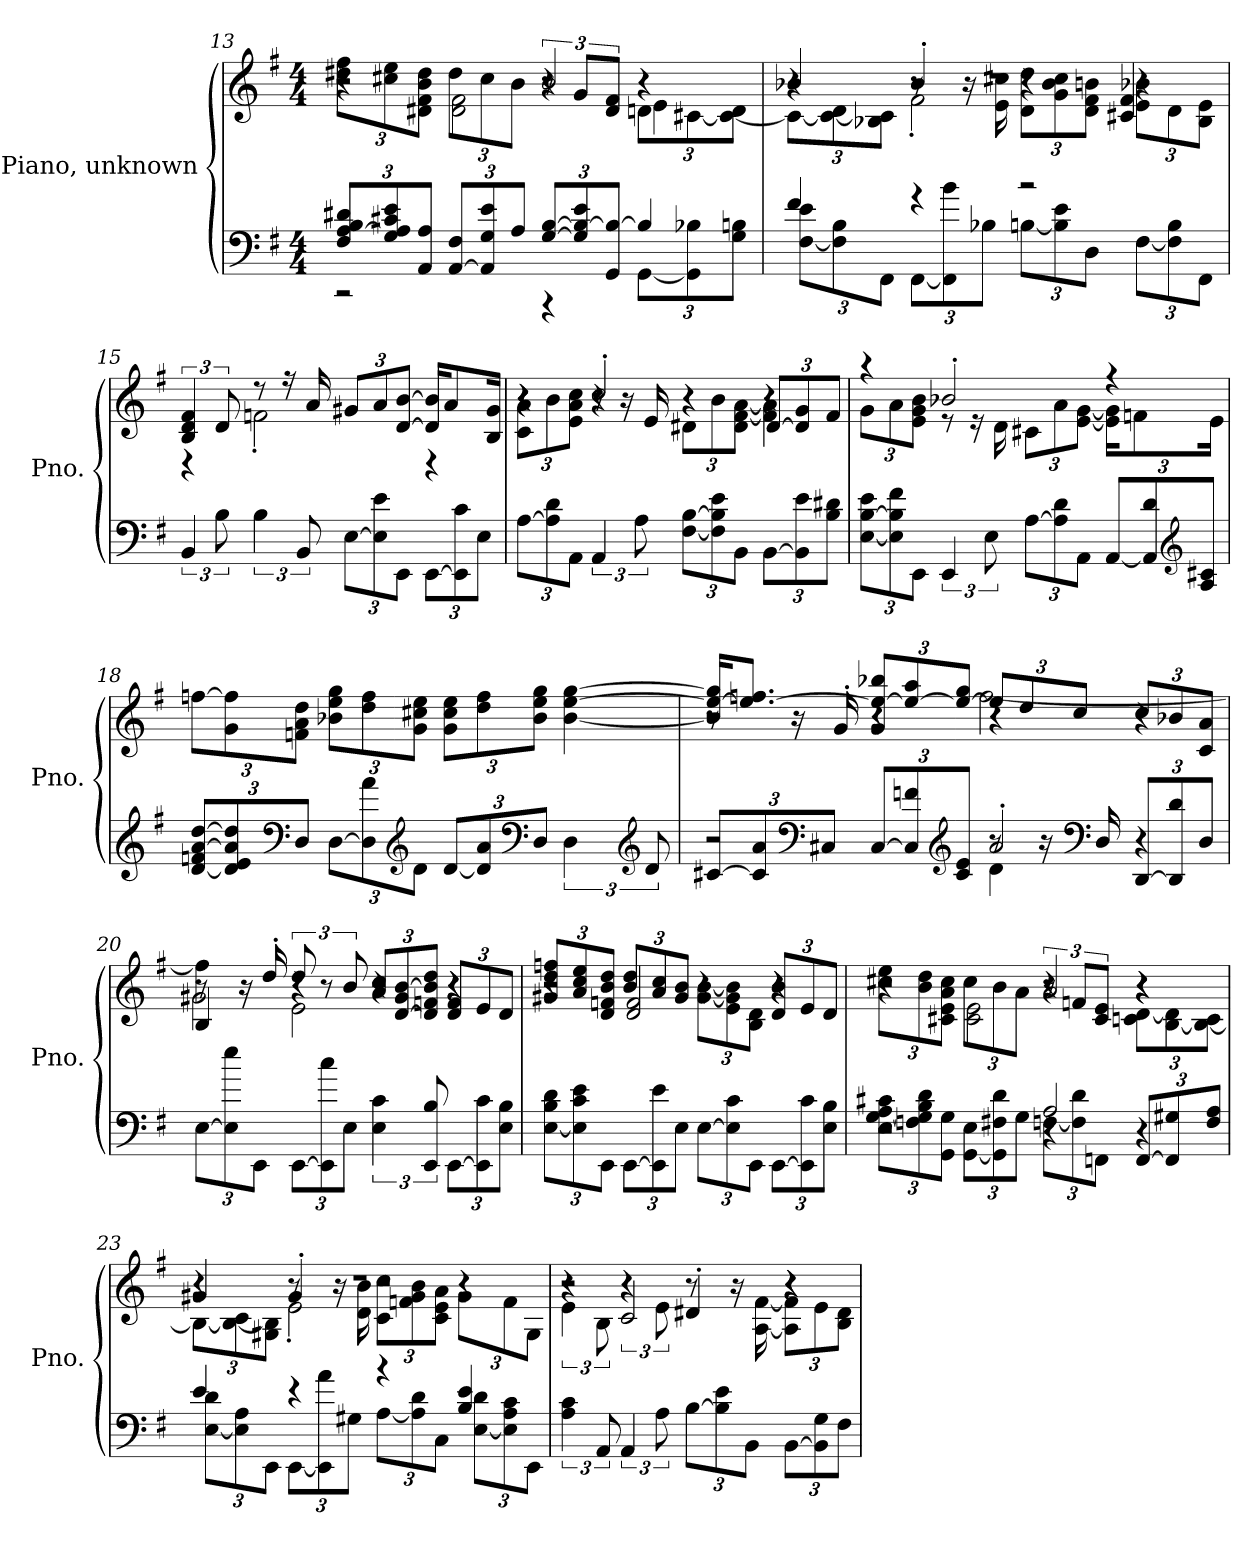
**kern	**kern
*part1	*part1
*staff2	*staff1
*I"Piano, unknown	*
*I'Pno.	*
!!LO:PB:g=z
*clefF4	*clefG2
*k[f#]	*k[f#]
*M4/4	*M4/4
=13	=13
*	*^
*Xbrackettup	*	*Xbrackettup
*^	*^	*^
12F#/ [12A/ 12B/ 12d#X/L	2r	2r	12dd#X\ 12ff#\L	2r	4r
12G/ 12A/] 12c#X/ 12e/	.	.	12cc#X\ 12ee\	.	.
12AA/ 12A/J	.	.	12d#X\ 12f#\ 12b\ 12dd#\J	.	.
[12AA/ 12F#/L	.	.	12dd#\L	.	2d#\ 2f#\
12AA/] 12G/ 12e/	.	.	12cc#\	.	.
12A/J	.	.	12b\J	.	.
*	*	*	*	*brackettup	*
[12G/ [12B/L	4r	2b/	4r	12r	.
12G/] 12B/_ 12e/	.	.	.	12g/L	.
12GG/ 12B/_J	.	.	.	12d#/ 12f#/J	.
*	*	*	*Xbrackettup	*	*
4B/]	[12GG\L	.	12dn\L	4r	4e\
.	12GG\] 12B-X\	.	[12c#X\	.	.
.	12G\ 12Bn\J	.	12c#\_ 12d\J	.	.
=14	=14	=14	=14	=14	=14
4f#/	[12F#\ 12e\L	1r	12c#\L_	4b-X/	4r
.	12F#\] 12B\	.	12c#\_ 12d\	.	.
.	12FF#\J	.	12B-X\ 12c#\]J	.	.
4r	[12FF#\L	.	8r	4b-'/	2f#'\
.	12FF#\] 12b\	.	.	.	.
.	.	.	16r	.	.
.	12B-X\J	.	.	.	.
.	.	.	16e\ 16cc#X\	.	.
2r	[12Bn\L	.	12d\ 12dd\L	4r	.
.	12B\] 12e\	.	12g\ 12b-\ 12cc#\	.	.
.	12D\J	.	12d\ 12f#\ 12bn\J	.	.
.	[12F#\L	.	12e\ 12b-X\L	4c#X/ 4f#/	4r
.	12F#\] 12B\	.	12d\	.	.
.	12FF#\J	.	12B-\ 12e\J	.	.
*v	*v	*	*	*	*
*	*v	*v	*v	*v
!!LO:LB:g=z
=15	=15
*brackettup	*brackettup
*	*^
6BB/	6B/ 6d/ 6f#/	4r
12B\	12d/	.
6B\	8r	2fn'\
.	16r	.
12BB/	.	.
.	16a/	.
*Xbrackettup	*Xbrackettup	*
[12E\L	12g#X/L	.
12E\] 12e\	12a/	.
12EE\J	[12d/ [12b/J	.
[12EE\L	16d/] 16b/]KL	4r
.	8a/	.
12EE\] 12c\	.	.
12E\J	.	.
.	16B/ 16g#/Jk	.
=16	=16	=16
*	*	*^
[12A\L	4r	12c\ 12a\L	4r
12A\] 12d\	.	12b\	.
12AA\J	.	12e\ 12a\ 12cc\J	.
*brackettup	*	*	*
6AA/	2cc'/	4r	8r
.	.	.	16r
12A\	.	.	.
.	.	.	16e/
*Xbrackettup	*	*	*
[12F#\ [12B\L	.	12d#X\L	4r
12F#\] 12B\] 12e\	.	12b\	.
12BB\J	.	12d#\ [12f#\ [12a\J	.
[12BB\L	4r	4f#\] 4a\]	[12d#/L
12BB\] 12e\	.	.	12d#/] 12g/
12B\ 12d#X\J	.	.	12f#/J
*	*	*v	*v
!!LO:LB:g=z
=17	=17	=17
[12E\ [12B\ 12e\L	4r	12g\L
12E\] 12B\] 12f#\	.	12a\
12EE\J	.	12e\ 12g\ 12b\J
*brackettup	*	*
6EE/	2b-X'/	8r
.	.	16r
12E\	.	.
.	.	16d\
*Xbrackettup	*	*
[12A\L	.	12c#X\L
12A\] 12d\	.	12a\
12AA\J	.	[12e\ [12g\J
[12AA/L	4r	16e\] 16g\]KL
.	.	8fn\
12AA/] 12d/	.	.
*clefG2	*	*
12A/ 12c#X/J	.	.
.	.	16e\Jk
*	*v	*v
=18	=18
[12d/ 12fn/ [12a/ [12dd/L	[12ffn\L
12d/] 12e/ 12a/] 12dd/]	12g\ 12ff\]
*clefF4	*
12D/J	12fn\ 12a\ 12dd\J
[12D\L	12b-X\ 12ee\ 12gg\L
12D\] 12a\	12dd\ 12ff\
*clefG2	*
12d\J	12g\ 12cc#X\ 12ee\J
[12d/L	12g\ 12cc#\ 12ee\L
12d/] 12a/	12dd\ 12ff\
*clefF4	*
12D/J	12b-\ 12ee\ 12gg\J
*brackettup	*
6D\	[4b-\ [4ee\ [4gg\
*clefG2	*
12d/	.
!!LO:LB:g=z
=19	=19
*^	*
*	*^	*
*	*	*Xbrackettup	*
*	*	*	*^
*	*	*	*	*^
2r	2r	[12c#X/L	16b-/] 16ee/_ 16gg/]KL	2r	8r
.	.	.	8.ee/_ 8.ffn/J	.	.
.	.	12c#/] 12a/	.	.	.
.	.	.	.	.	16r
*clefF4	*	*	*	*	*
.	.	12C#X/J	.	.	.
.	.	.	.	.	16g'/
.	.	[12C#/L	12g/ 12ee/_ 12bb-X/L	.	4r
.	.	12C#/] 12fn/	12ee/_ 12aa/	.	.
*clefG2	*	*	*	*	*
.	.	12c#/ 12e/J	12ee/_ 12gg/J	.	.
2a'/	4d\	8r	12ee/L]	[2ff\	4r
.	.	.	12dd/	.	.
.	.	16r	.	.	.
.	.	.	12cc/J	.	.
*clefF4	*	*	*	*	*
.	.	16D/	.	.	.
.	4r	[12DD/L	4r	.	12cc/L
.	.	12DD/] 12d/	.	.	12b-X/
.	.	12D/J	.	.	12c/ 12a/J
*v	*v	*v	*	*	*
=20	=20	=20	=20
*	*	*	*^
[12E\L	8r	4ff\]	4B/	2g#X\
12E\] 12ee\	.	.	.	.
.	16r	.	.	.
12EE\J	.	.	.	.
.	16dd'/	.	.	.
*	*brackettup	*	*	*
[12EE\L	12dd/	2e\	4r	.
12EE\] 12cc\	12r	.	.	.
12E\J	12b/	.	.	.
*brackettup	*	*	*Xbrackettup	*
6E\ 6c\	4r	.	12a/ 12cc/L	2r
.	.	.	[12d/ 12g#/ [12b/	.
12EE/ 12B/	.	.	12d/] 12fn/ 12b/] 12dd/J	.
*Xbrackettup	*	*	*	*
[12EE\L	12d/ 12f/L	4r	4r	.
12EE\] 12c\	12e/	.	.	.
12E\ 12B\J	12d/J	.	.	.
*	*	*	*v	*v
!!LO:LB:g=z
=21	=21	=21	=21
[12E\ 12B\ 12d\L	12g#X/ 12dd/ 12ffn/L	2r	4r
12E\] 12c\ 12e\	12a/ 12cc/ 12ee/	.	.
12EE\J	12d/ 12fn/ 12b/ 12dd/J	.	.
[12EE\L	12b/ 12dd/L	.	2d/ 2f/
12EE\] 12e\	12a/ 12cc/	.	.
12E\J	12g#/ 12b/J	.	.
[12E\L	4r	[12g#\ [12b\L	.
12E\] 12c\	.	12e\ 12g#\] 12b\]	.
12EE\J	.	12B\ 12d\J	.
[12EE\L	12d/ 12b/L	4r	4r
12EE\] 12c\	12e/	.	.
12E\ 12B\J	12d/J	.	.
=22	=22	=22	=22
*^	*	*	*^
*	*^	*	*	*	*
2r	12E\ [12G\ 12A\ 12c#X\L	2r	2r	12cc#X\ 12ee\L	2r	4r
.	12Fn\ 12G\] 12B\ 12d\	.	.	12b\ 12dd\	.	.
.	12GG\ 12G\J	.	.	12c#X\ 12e\ 12a\ 12cc#\J	.	.
.	[12GG\ 12E\L	.	.	12cc#\L	.	2c#\ 2e\
.	12GG\] 12F#X\ 12d\	.	.	12b\	.	.
.	12G\J	.	.	12a\J	.	.
*	*	*	*	*	*brackettup	*
2A/	[12Fn\L	4r	2a/	4r	12r	.
.	12F\] 12d\	.	.	.	12fn/L	.
.	12FFn\J	.	.	.	12c#/ 12e/J	.
*	*	*	*	*Xbrackettup	*	*
.	4r	[12FF/L	.	12cn\ [12d\L	4r	4r
.	.	12FF/] 12G#X/	.	[12B\ 12d\]	.	.
.	.	12F/ 12A/J	.	12B\_ 12c\J	.	.
*	*v	*v	*	*	*	*
!!LO:LB:g=z	!!	!!	!!
=23	=23	=23	=23	=23	=23
4e/	[12E\ 12d\L	1r	12B\L_	4g#X/	4r
.	12E\] 12A\	.	12B\_ 12c\	.	.
.	12EE\J	.	12G#X\ 12B\]J	.	.
4r	[12EE\L	.	8r	4g#'/	2e'\
.	12EE\] 12a\	.	.	.	.
.	.	.	16r	.	.
.	12G#X\J	.	.	.	.
.	.	.	16d\ 16b\	.	.
4r	[12A\L	.	12c\ 12cc\L	2r	.
.	12A\] 12d\	.	12fn\ 12g#\ 12b\	.	.
.	12C\J	.	12c\ 12e\ 12a\J	.	.
4B/ 4e/	[12E\ 12d\L	.	12g#\L	.	4r
.	12E\] 12A\ 12c\	.	12f\	.	.
.	12EE\J	.	12G#\J	.	.
*v	*v	*	*	*	*
*	*	*v	*v	*v
=24	=24	=24
*brackettup	*	*brackettup
*	*	*^
6A\ 6c\	2r	6e\	4r
12AA/	.	12B\	.
6AA/	.	6r	2c/
12A\	.	12e\	.
*Xbrackettup	*	*	*
[12B\L	4d#X'/	8r	.
12B\] 12e\	.	.	.
.	.	16r	.
12BB\J	.	.	.
.	.	[16A\ [16f#\	.
*	*	*Xbrackettup	*
[12BB\L	4r	12A\] 12f#\]L	4r
12BB\] 12G\	.	12e\	.
12F#\J	.	12B\ 12d#\J	.
*	*v	*v	*v
=	=
*-	*-
